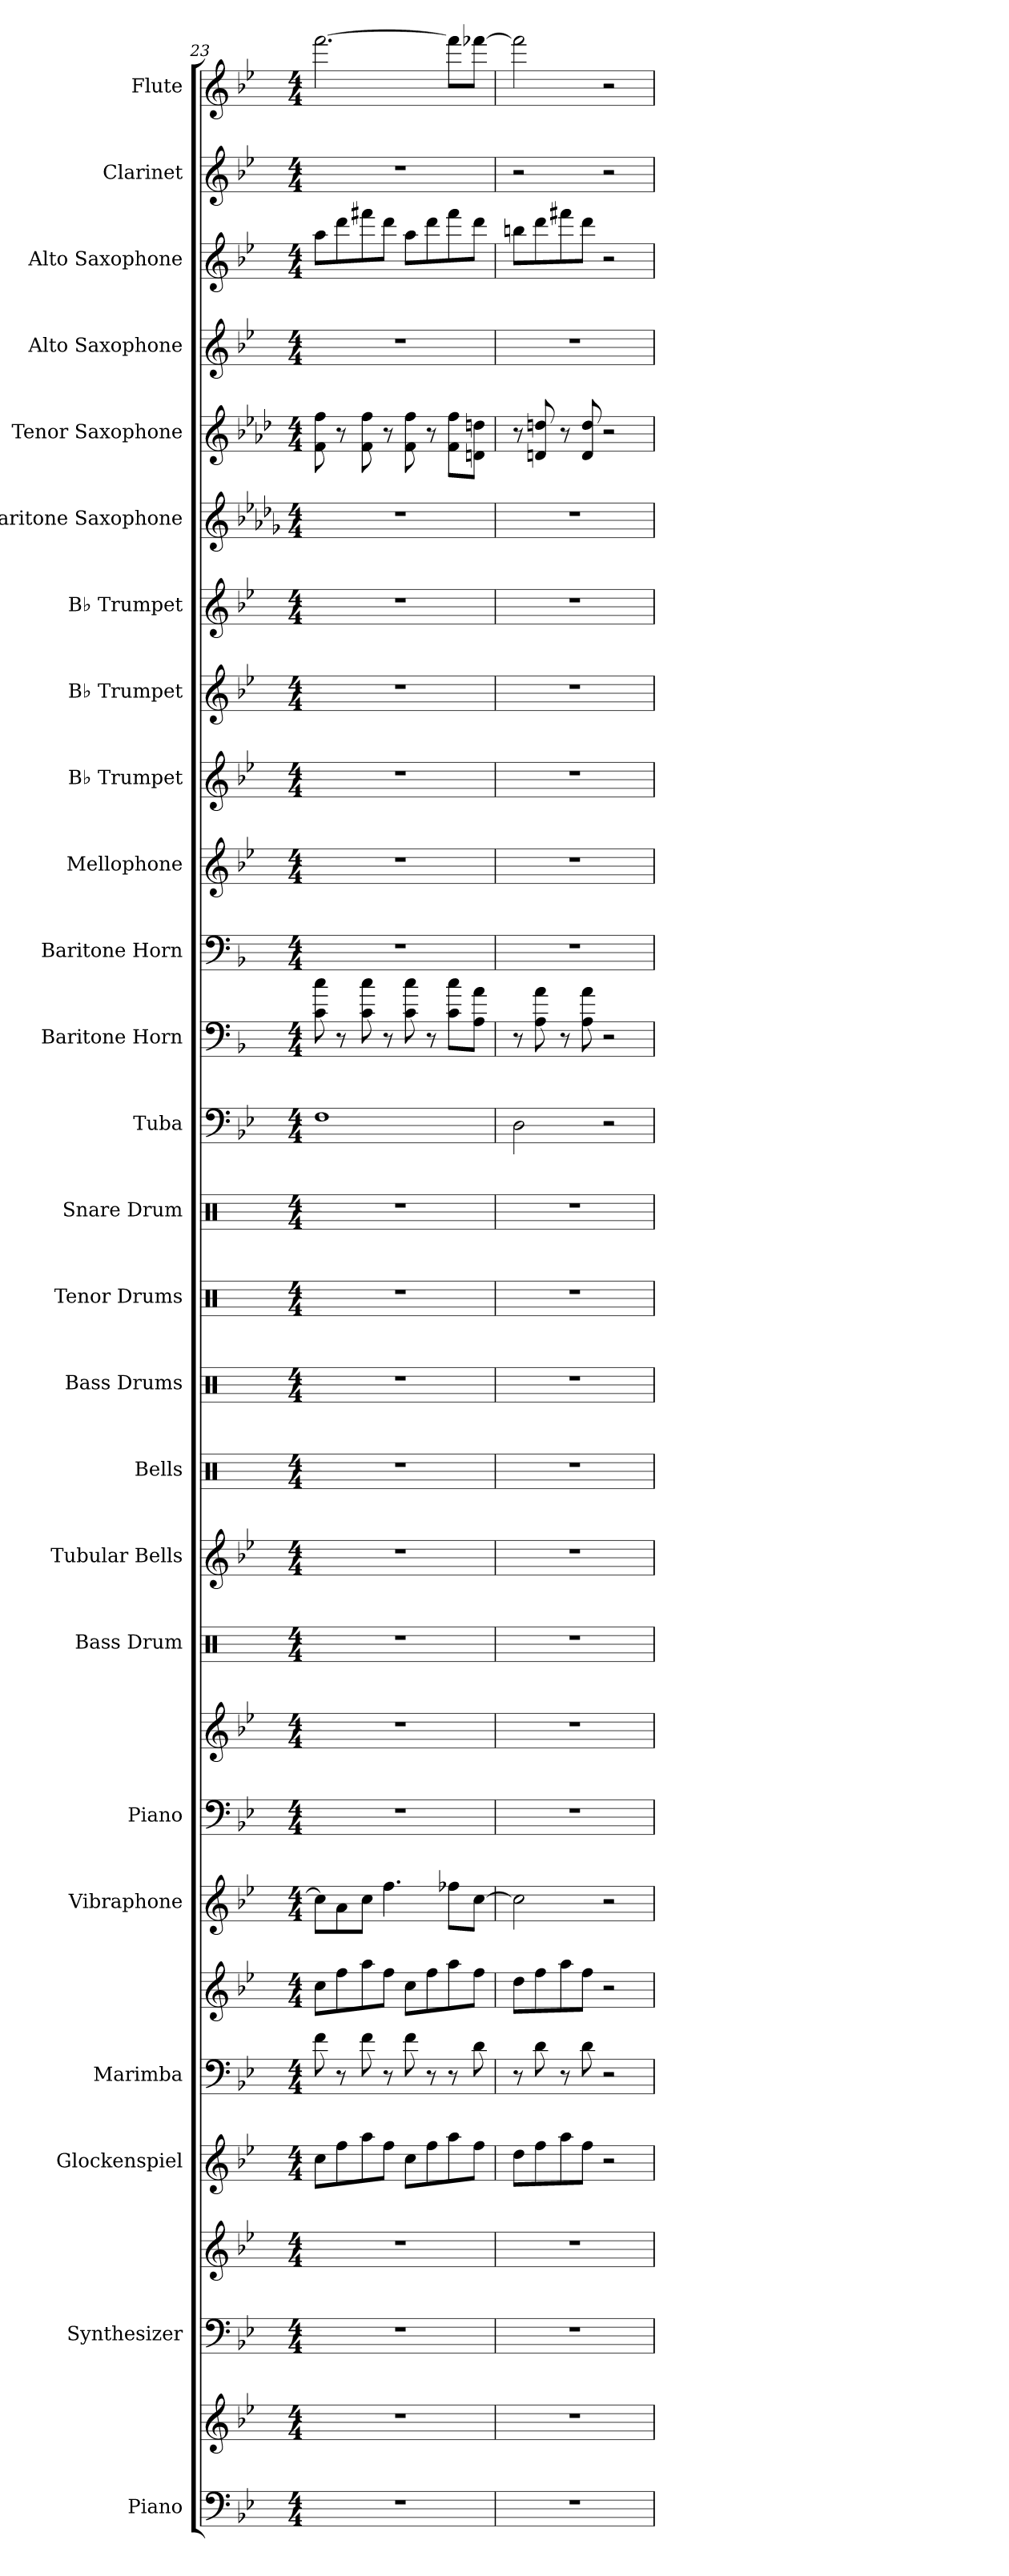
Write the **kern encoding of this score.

**kern	**kern	**kern	**kern	**kern	**kern	**kern	**kern	**kern	**kern	**kern	**kern	**kern	**kern	**kern	**kern	**kern	**kern	**kern	**kern	**kern	**kern	**kern	**kern	**kern	**kern	**kern	**kern	**kern
*part25	*part25	*part24	*part24	*part23	*part22	*part22	*part21	*part20	*part20	*part19	*part18	*part17	*part16	*part15	*part14	*part13	*part12	*part11	*part10	*part9	*part8	*part7	*part6	*part5	*part4	*part3	*part2	*part1
*staff29	*staff28	*staff27	*staff26	*staff25	*staff24	*staff23	*staff22	*staff21	*staff20	*staff19	*staff18	*staff17	*staff16	*staff15	*staff14	*staff13	*staff12	*staff11	*staff10	*staff9	*staff8	*staff7	*staff6	*staff5	*staff4	*staff3	*staff2	*staff1
*I"Piano	*	*I"Synthesizer	*	*I"Glockenspiel	*I"Marimba	*	*I"Vibraphone	*I"Piano	*	*I"Bass Drum	*I"Tubular Bells	*I"Bells	*I"Bass Drums	*I"Tenor Drums	*I"Snare Drum	*I"Tuba	*I"Baritone Horn	*I"Baritone Horn	*I"Mellophone	*I"B♭ Trumpet	*I"B♭ Trumpet	*I"B♭ Trumpet	*I"Baritone Saxophone	*I"Tenor Saxophone	*I"Alto Saxophone	*I"Alto Saxophone	*I"Clarinet	*I"Flute
*I'Pno.	*	*I'Synth	*	*I'Glk.	*I'Mrm.	*	*I'Vib.	*I'Pno.	*	*I'B. Dr.	*I'Tu. Be.	*I'Be.	*I'BD	*I'TD	*I'SD	*I'Tba.	*I'Bar. Hn.	*I'Bar. Hn.	*I'Mph.	*I'B♭ Tpt.	*I'B♭ Tpt.	*I'B♭ Tpt.	*I'Bar. Sax.	*I'T. Sax.	*I'A. Sax.	*I'A. Sax.	*I'Cl.	*I'Fl.
*clefF4	*clefG2	*clefF4	*clefG2	*clefG2	*clefF4	*clefG2	*clefG2	*clefF4	*clefG2	*clefX	*clefG2	*clefX	*clefX	*clefX	*clefX	*clefF4	*clefF4	*clefF4	*clefG2	*clefG2	*clefG2	*clefG2	*clefG2	*clefG2	*clefG2	*clefG2	*clefG2	*clefG2
*	*	*	*	*ITrd-14c-24	*	*	*	*	*	*	*	*	*	*	*	*	*ITrd4c7	*ITrd4c7	*ITrd4c7	*ITrd1c2	*ITrd1c2	*ITrd1c2	*ITrd12c21	*ITrd8c14	*ITrd5c9	*ITrd5c9	*ITrd1c2	*
*k[b-e-]	*k[b-e-]	*k[b-e-]	*k[b-e-]	*k[b-e-]	*k[b-e-]	*k[b-e-]	*k[b-e-]	*k[b-e-]	*k[b-e-]	*k[]	*k[b-e-]	*k[]	*k[]	*k[]	*k[]	*k[b-e-]	*k[b-e-]	*k[b-e-]	*k[b-e-a-]	*k[b-e-a-d-]	*k[b-e-a-d-]	*k[b-e-a-d-]	*k[b-e-a-d-g-]	*k[b-e-a-d-]	*k[b-e-a-d-g-]	*k[b-e-a-d-g-]	*k[b-e-a-d-]	*k[b-e-]
*M4/4	*M4/4	*M4/4	*M4/4	*M4/4	*M4/4	*M4/4	*M4/4	*M4/4	*M4/4	*M4/4	*M4/4	*M4/4	*M4/4	*M4/4	*M4/4	*M4/4	*M4/4	*M4/4	*M4/4	*M4/4	*M4/4	*M4/4	*M4/4	*M4/4	*M4/4	*M4/4	*M4/4	*M4/4
=23	=23	=23	=23	=23	=23	=23	=23	=23	=23	=23	=23	=23	=23	=23	=23	=23	=23	=23	=23	=23	=23	=23	=23	=23	=23	=23	=23	=23
1r	1r	1r	1r	8cccc\L	8f\	8cc\L	8cc\L]	1r	1r	1r	1r	1r	1r	1r	1r	1F	8F\ 8f\	1r	1r	1r	1r	1r	1r	8F\ 8f\	1r	8cc\L	1r	[2.fff\
.	.	.	.	8ffff\	8r	8ff\	8a\	.	.	.	.	.	.	.	.	.	8r	.	.	.	.	.	.	8r	.	8ff\	.	.
.	.	.	.	8aaaa\	8f\	8aa\	8cc\J	.	.	.	.	.	.	.	.	.	8F\ 8f\	.	.	.	.	.	.	8F\ 8f\	.	8aan\	.	.
.	.	.	.	8ffff\J	8r	8ff\J	4.ff\	.	.	.	.	.	.	.	.	.	8r	.	.	.	.	.	.	8r	.	8ff\J	.	.
.	.	.	.	8cccc\L	8f\	8cc\L	.	.	.	.	.	.	.	.	.	.	8F\ 8f\	.	.	.	.	.	.	8F\ 8f\	.	8cc\L	.	.
.	.	.	.	8ffff\	8r	8ff\	.	.	.	.	.	.	.	.	.	.	8r	.	.	.	.	.	.	8r	.	8ff\	.	.
.	.	.	.	8aaaa\	8r	8aa\	8ff-X\L	.	.	.	.	.	.	.	.	.	8F\ 8f\L	.	.	.	.	.	.	8F\ 8f\L	.	8aa\	.	8fff\L]
.	.	.	.	8ffff\J	8d\	8ff\J	[8cc\J	.	.	.	.	.	.	.	.	.	8D\ 8d\J	.	.	.	.	.	.	8Dn\ 8dn\J	.	8ff\J	.	[8fff-X\J
!!LO:PB:g=z
=24	=24	=24	=24	=24	=24	=24	=24	=24	=24	=24	=24	=24	=24	=24	=24	=24	=24	=24	=24	=24	=24	=24	=24	=24	=24	=24	=24	=24
1r	1r	1r	1r	8dddd\L	8r	8dd\L	2cc\]	1r	1r	1r	1r	1r	1r	1r	1r	2D\	8r	1r	1r	1r	1r	1r	1r	8r	1r	8ddn\L	2r	2fff-\]
.	.	.	.	8ffff\	8d\	8ff\	.	.	.	.	.	.	.	.	.	.	8D\ 8d\	.	.	.	.	.	.	8Dn/ 8dn/	.	8ff\	.	.
.	.	.	.	8aaaa\	8r	8aa\	.	.	.	.	.	.	.	.	.	.	8r	.	.	.	.	.	.	8r	.	8aan\	.	.
.	.	.	.	8ffff\J	8d\	8ff\J	.	.	.	.	.	.	.	.	.	.	8D\ 8d\	.	.	.	.	.	.	8D/ 8d/	.	8ff\J	.	.
.	.	.	.	2r	2r	2r	2r	.	.	.	.	.	.	.	.	2r	2r	.	.	.	.	.	.	2r	.	2r	2r	2r
=	=	=	=	=	=	=	=	=	=	=	=	=	=	=	=	=	=	=	=	=	=	=	=	=	=	=	=	=
*-	*-	*-	*-	*-	*-	*-	*-	*-	*-	*-	*-	*-	*-	*-	*-	*-	*-	*-	*-	*-	*-	*-	*-	*-	*-	*-	*-	*-
